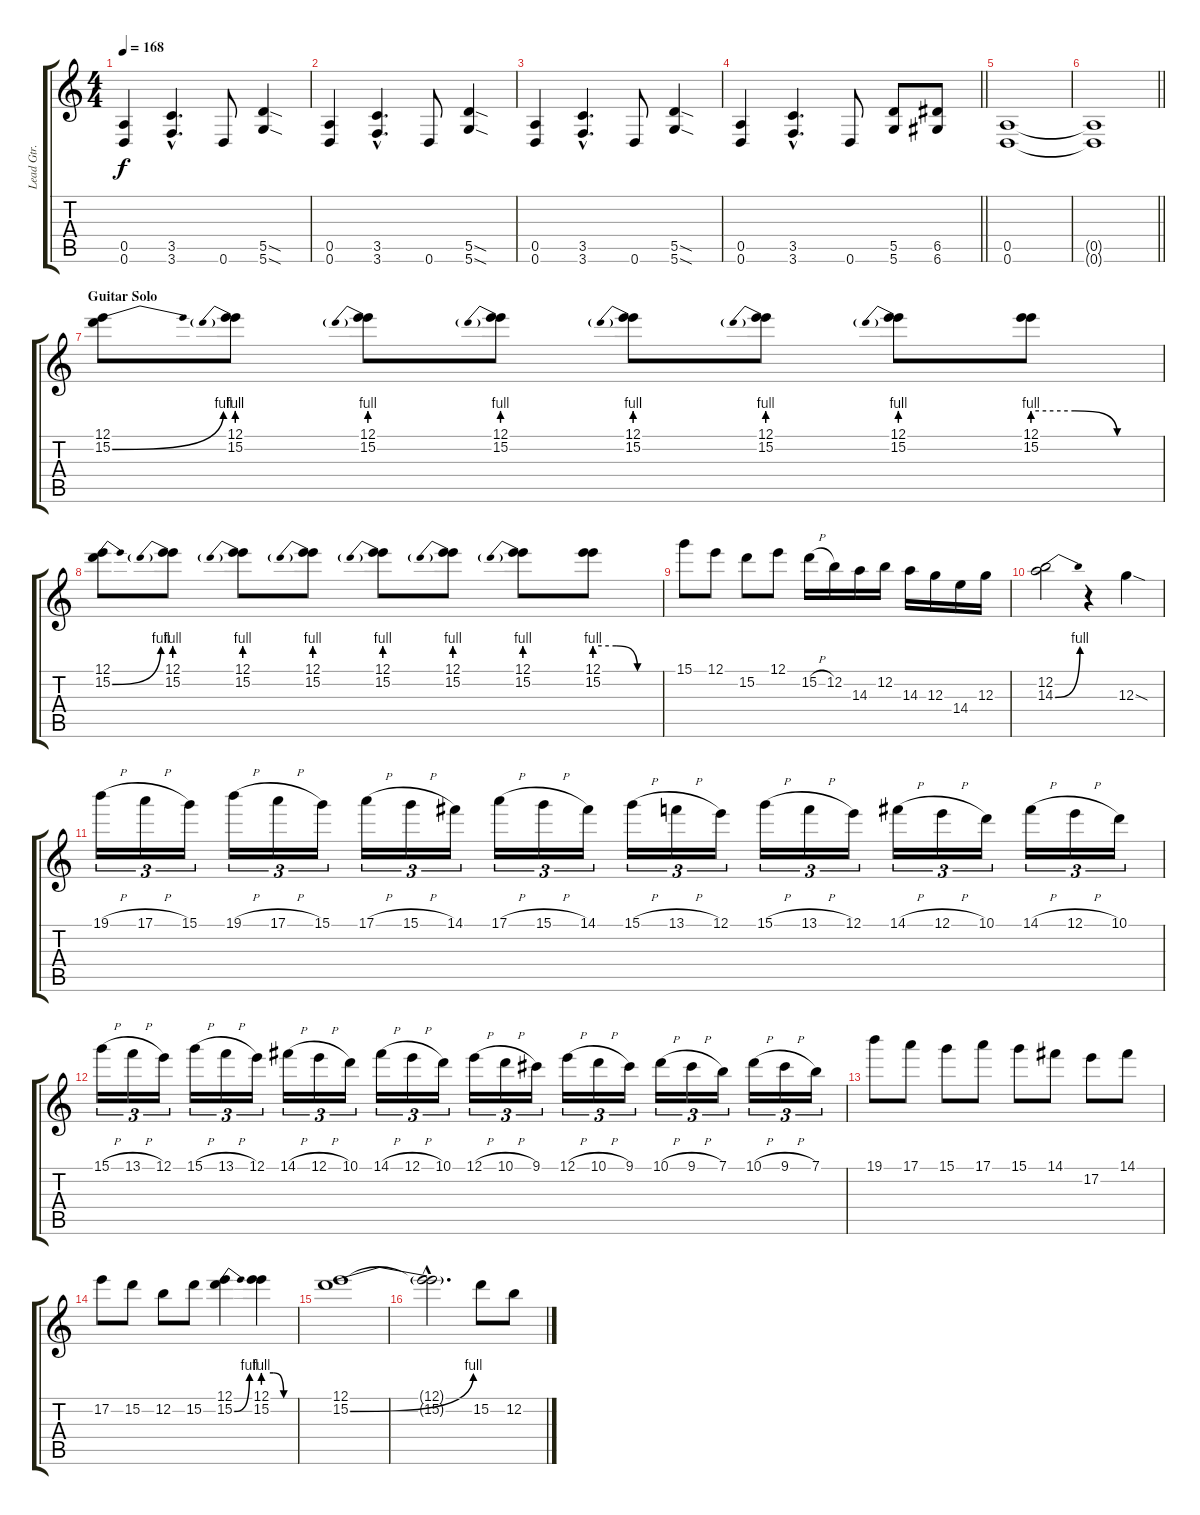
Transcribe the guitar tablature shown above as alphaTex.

\track ("Lead Gtr. (T. Kielinen)" "Lead Gtr. ") {instrument distortionguitar}
\staff {score tabs}
\tuning (E4 B3 G3 D3 A2 D2) {hide}
\ts (4 4)
\tempo 168
\clef g2
\ks c
(0.5 0.6).4{dy f} (3.5{hac} 3.6{hac}).4{d} 0.6.8 (5.5{sod} 5.6{sod}).4 |
(0.5 0.6).4 (3.5{hac} 3.6{hac}).4{d} 0.6.8 (5.5{sod} 5.6{sod}).4 |
(0.5 0.6).4 (3.5{hac} 3.6{hac}).4{d} 0.6.8 (5.5{sod} 5.6{sod}).4 |
\barLineRight lightlight
(0.5 0.6).4 (3.5{hac} 3.6{hac}).4{d} 0.6.8 (5.5 5.6).8 (6.5 6.6).8 |
(0.5 0.6).1 |
\barLineRight lightlight
(0.5{t} 0.6{t}).1 |
\section ("" "Guitar Solo ")
(12.1 15.2{be (bend 0 0 60 4)}).8 (12.1 15.2{be (prebend 0 4 60 4)}).8 (12.1 15.2{be (prebend 0 4 60 4)}).8 (12.1 15.2{be (prebend 0 4 60 4)}).8 (12.1 15.2{be (prebend 0 4 60 4)}).8 (12.1 15.2{be (prebend 0 4 60 4)}).8 (12.1 15.2{be (prebend 0 4 60 4)}).8 (12.1 15.2{be (custom 0 4 20 4 40 0 60 0)}).8 |
(12.1 15.2{be (bend 0 0 60 4)}).8 (12.1 15.2{be (prebend 0 4 60 4)}).8 (12.1 15.2{be (prebend 0 4 60 4)}).8 (12.1 15.2{be (prebend 0 4 60 4)}).8 (12.1 15.2{be (prebend 0 4 60 4)}).8 (12.1 15.2{be (prebend 0 4 60 4)}).8 (12.1 15.2{be (prebend 0 4 60 4)}).8 (12.1 15.2{be (custom 0 4 20 4 40 0 60 0)}).8 |
15.1.8 12.1.8 15.2.8 12.1.8 15.2{h}.16 12.2.16 14.3.16 12.2.16 14.3.16 12.3.16 14.4.16 12.3.16 |
(12.2 14.3{be (bend 0 0 60 4)}).2 r.4 12.3{sod}.4 |
19.1{h}.16{tu (3 2)} 17.1{h}.16{tu (3 2)} 15.1.16{tu (3 2)} 19.1{h}.16{tu (3 2)} 17.1{h}.16{tu (3 2)} 15.1.16{tu (3 2)} 17.1{h}.16{tu (3 2)} 15.1{h}.16{tu (3 2)} 14.1.16{tu (3 2)} 17.1{h}.16{tu (3 2)} 15.1{h}.16{tu (3 2)} 14.1.16{tu (3 2)} 15.1{h}.16{tu (3 2)} 13.1{h}.16{tu (3 2)} 12.1.16{tu (3 2)} 15.1{h}.16{tu (3 2)} 13.1{h}.16{tu (3 2)} 12.1.16{tu (3 2)} 14.1{h}.16{tu (3 2)} 12.1{h}.16{tu (3 2)} 10.1.16{tu (3 2)} 14.1{h}.16{tu (3 2)} 12.1{h}.16{tu (3 2)} 10.1.16{tu (3 2)} |
15.1{h}.16{tu (3 2)} 13.1{h}.16{tu (3 2)} 12.1.16{tu (3 2)} 15.1{h}.16{tu (3 2)} 13.1{h}.16{tu (3 2)} 12.1.16{tu (3 2)} 14.1{h}.16{tu (3 2)} 12.1{h}.16{tu (3 2)} 10.1.16{tu (3 2)} 14.1{h}.16{tu (3 2)} 12.1{h}.16{tu (3 2)} 10.1.16{tu (3 2)} 12.1{h}.16{tu (3 2)} 10.1{h}.16{tu (3 2)} 9.1.16{tu (3 2)} 12.1{h}.16{tu (3 2)} 10.1{h}.16{tu (3 2)} 9.1.16{tu (3 2)} 10.1{h}.16{tu (3 2)} 9.1{h}.16{tu (3 2)} 7.1.16{tu (3 2)} 10.1{h}.16{tu (3 2)} 9.1{h}.16{tu (3 2)} 7.1.16{tu (3 2)} |
19.1.8 17.1.8 15.1.8 17.1.8 15.1.8 14.1.8 17.2.8 14.1.8 |
17.2.8 15.2.8 12.2.8 15.2.8 (12.1 15.2{be (bend 0 0 60 4)}).4 (12.1 15.2{be (custom 0 4 20 4 40 0 60 0)}).4 |
(12.1 15.2{be (bend 0 0 60 4)}).1 |
(12.1{hac t} 15.2{hac t}).2{d} 15.2.8 12.2.8
